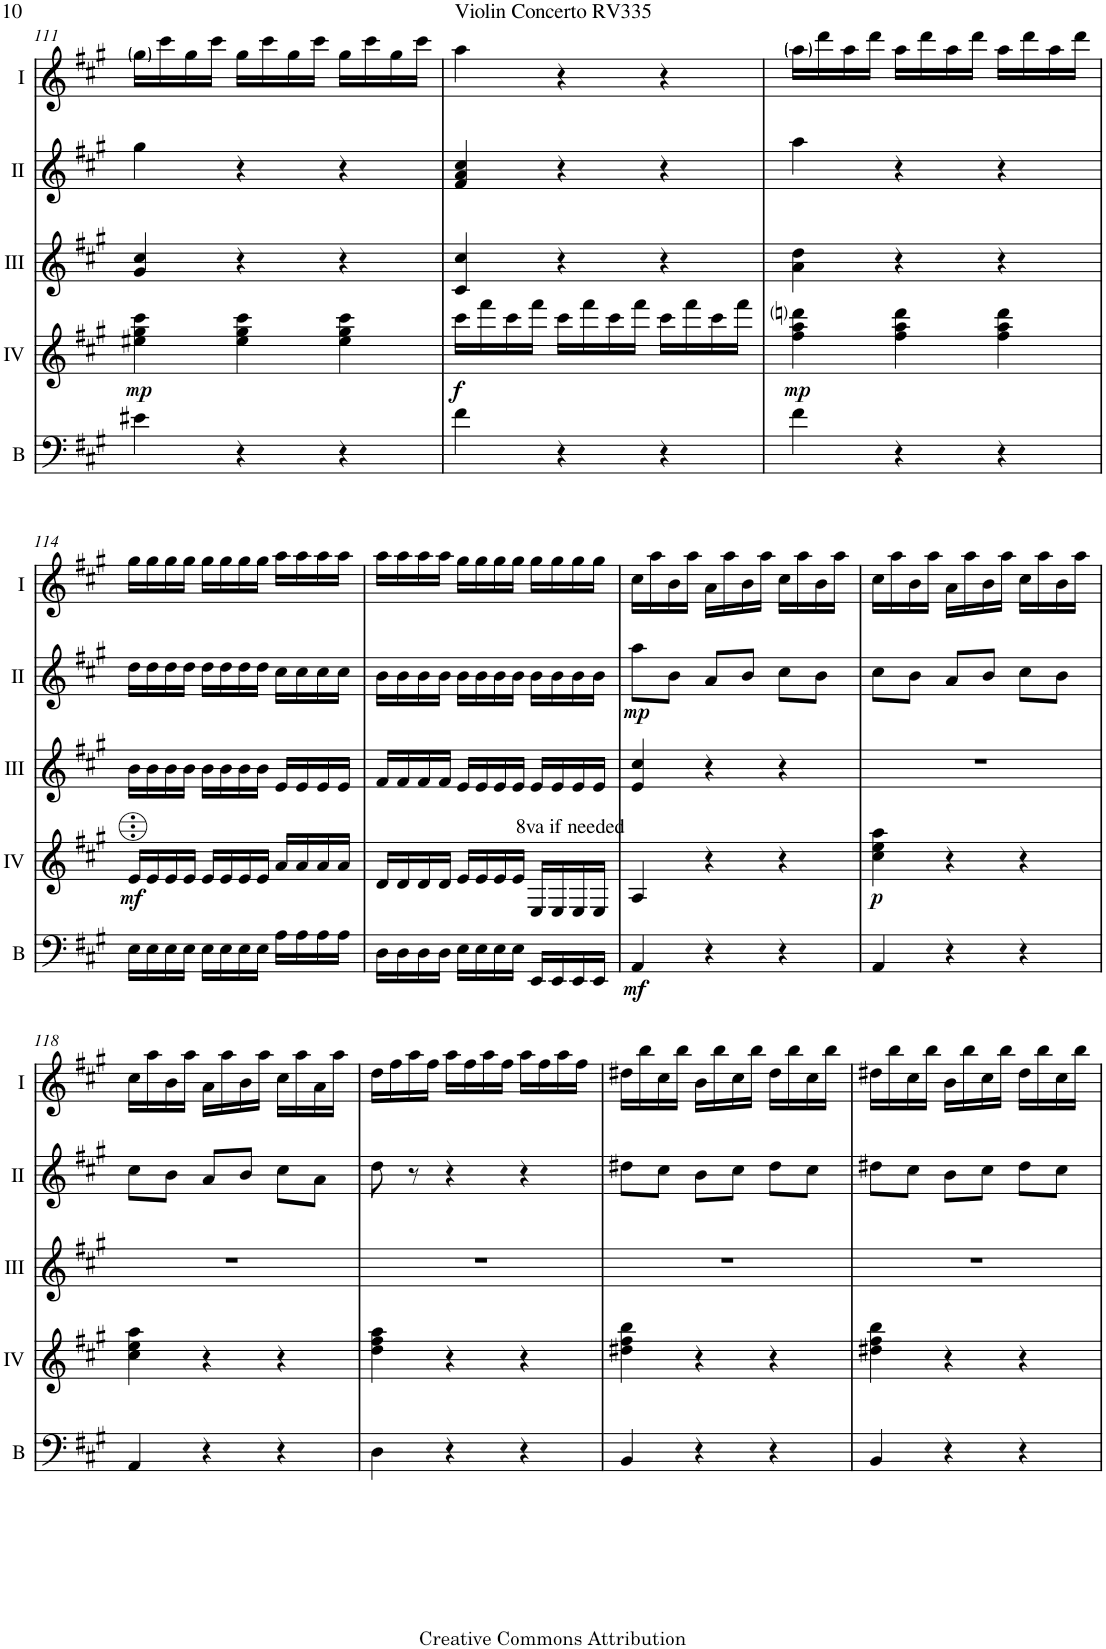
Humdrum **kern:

**kern	**dynam	**kern	**dynam	**kern	**kern	**dynam	**kern
*part5	*part5	*part4	*part4	*part3	*part2	*part2	*part1
*staff5	*staff5	*staff4	*staff4	*staff3	*staff2	*staff2	*staff1
*I"Bass	*	*I"Acc. 4	*	*I"Acc. 3	*I"Acc. 2	*	*I"Acc. 1
*I'B	*	*	*	*	*	*	*
!!LO:PB:g=z
*clefF4	*	*clefG2	*	*clefG2	*clefG2	*	*clefG2
*Trd7c12	*	*Trd7c12	*	*	*	*	*
*k[f#c#g#]	*	*k[f#c#g#]	*	*k[f#c#g#]	*k[f#c#g#]	*	*k[f#c#g#]
*M3/4	*	*M3/4	*	*M3/4	*M3/4	*	*M3/4
=111	=111	=111	=111	=111	=111	=111	=111
!	!	!	!LO:DY:b	!	!	!	!
4e#X\	.	4ee#X\ 4gg#\ 4ccc#\	mp	4g#/ 4cc#/	4gg#\	.	16gg#\LL
.	.	.	.	.	.	.	16ccc#\
.	.	.	.	.	.	.	16gg#\
.	.	.	.	.	.	.	16ccc#\JJ
4r	.	4ee#\ 4gg#\ 4ccc#\	.	4r	4r	.	16gg#\LL
.	.	.	.	.	.	.	16ccc#\
.	.	.	.	.	.	.	16gg#\
.	.	.	.	.	.	.	16ccc#\JJ
4r	.	4ee#\ 4gg#\ 4ccc#\	.	4r	4r	.	16gg#\LL
.	.	.	.	.	.	.	16ccc#\
.	.	.	.	.	.	.	16gg#\
.	.	.	.	.	.	.	16ccc#\JJ
=112	=112	=112	=112	=112	=112	=112	=112
!	!	!	!LO:DY:b	!	!	!	!
4f#\	.	16ccc#\LL	f	4c#/ 4cc#/	4f#/ 4a/ 4cc#/	.	4aa\
.	.	16fff#\	.	.	.	.	.
.	.	16ccc#\	.	.	.	.	.
.	.	16fff#\JJ	.	.	.	.	.
4r	.	16ccc#\LL	.	4r	4r	.	4r
.	.	16fff#\	.	.	.	.	.
.	.	16ccc#\	.	.	.	.	.
.	.	16fff#\JJ	.	.	.	.	.
4r	.	16ccc#\LL	.	4r	4r	.	4r
.	.	16fff#\	.	.	.	.	.
.	.	16ccc#\	.	.	.	.	.
.	.	16fff#\JJ	.	.	.	.	.
=113	=113	=113	=113	=113	=113	=113	=113
!	!	!	!LO:DY:b	!	!	!	!
4f#\	.	4ff#\ 4aa\ 4dddni\	mp	4a\ 4dd\	4aa\	.	16aa\LL
.	.	.	.	.	.	.	16ddd\
.	.	.	.	.	.	.	16aa\
.	.	.	.	.	.	.	16ddd\JJ
4r	.	4ff#\ 4aa\ 4ddd\	.	4r	4r	.	16aa\LL
.	.	.	.	.	.	.	16ddd\
.	.	.	.	.	.	.	16aa\
.	.	.	.	.	.	.	16ddd\JJ
4r	.	4ff#\ 4aa\ 4ddd\	.	4r	4r	.	16aa\LL
.	.	.	.	.	.	.	16ddd\
.	.	.	.	.	.	.	16aa\
.	.	.	.	.	.	.	16ddd\JJ
!!LO:LB:g=z
=114	=114	=114	=114	=114	=114	=114	=114
!	!	!	!LO:DY:b	!	!	!	!
16E\LL	.	16e/LL	mf	16b\LL	16dd\LL	.	16gg#\LL
16E\	.	16e/	.	16b\	16dd\	.	16gg#\
16E\	.	16e/	.	16b\	16dd\	.	16gg#\
16E\JJ	.	16e/JJ	.	16b\JJ	16dd\JJ	.	16gg#\JJ
16E\LL	.	16e/LL	.	16b\LL	16dd\LL	.	16gg#\LL
16E\	.	16e/	.	16b\	16dd\	.	16gg#\
16E\	.	16e/	.	16b\	16dd\	.	16gg#\
16E\JJ	.	16e/JJ	.	16b\JJ	16dd\JJ	.	16gg#\JJ
16A\LL	.	16a/LL	.	16e/LL	16cc#\LL	.	16aa\LL
16A\	.	16a/	.	16e/	16cc#\	.	16aa\
16A\	.	16a/	.	16e/	16cc#\	.	16aa\
16A\JJ	.	16a/JJ	.	16e/JJ	16cc#\JJ	.	16aa\JJ
=115	=115	=115	=115	=115	=115	=115	=115
16D\LL	.	16d/LL	.	16f#/LL	16b\LL	.	16aa\LL
16D\	.	16d/	.	16f#/	16b\	.	16aa\
16D\	.	16d/	.	16f#/	16b\	.	16aa\
16D\JJ	.	16d/JJ	.	16f#/JJ	16b\JJ	.	16aa\JJ
16E\LL	.	16e/LL	.	16e/LL	16b\LL	.	16gg#\LL
16E\	.	16e/	.	16e/	16b\	.	16gg#\
16E\	.	16e/	.	16e/	16b\	.	16gg#\
16E\JJ	.	16e/JJ	.	16e/JJ	16b\JJ	.	16gg#\JJ
!	!	!LO:TX:a:t=8va if needed	!	!	!	!	!
16EE/LL	.	16E/LL	.	16e/LL	16b\LL	.	16gg#\LL
16EE/	.	16E/	.	16e/	16b\	.	16gg#\
16EE/	.	16E/	.	16e/	16b\	.	16gg#\
16EE/JJ	.	16E/JJ	.	16e/JJ	16b\JJ	.	16gg#\JJ
=116	=116	=116	=116	=116	=116	=116	=116
!	!LO:DY:b	!	!	!	!	!LO:DY:b	!
4AA/	mf	4A/	.	4e/ 4cc#/	8aa\L	mp	16cc#\LL
.	.	.	.	.	.	.	16aa\
.	.	.	.	.	8b\J	.	16b\
.	.	.	.	.	.	.	16aa\JJ
4r	.	4r	.	4r	8a/L	.	16a\LL
.	.	.	.	.	.	.	16aa\
.	.	.	.	.	8b/J	.	16b\
.	.	.	.	.	.	.	16aa\JJ
4r	.	4r	.	4r	8cc#\L	.	16cc#\LL
.	.	.	.	.	.	.	16aa\
.	.	.	.	.	8b\J	.	16b\
.	.	.	.	.	.	.	16aa\JJ
=117	=117	=117	=117	=117	=117	=117	=117
!	!	!	!LO:DY:b	!	!	!	!
4AA/	.	4cc#\ 4ee\ 4aa\	p	2.r	8cc#\L	.	16cc#\LL
.	.	.	.	.	.	.	16aa\
.	.	.	.	.	8b\J	.	16b\
.	.	.	.	.	.	.	16aa\JJ
4r	.	4r	.	.	8a/L	.	16a\LL
.	.	.	.	.	.	.	16aa\
.	.	.	.	.	8b/J	.	16b\
.	.	.	.	.	.	.	16aa\JJ
4r	.	4r	.	.	8cc#\L	.	16cc#\LL
.	.	.	.	.	.	.	16aa\
.	.	.	.	.	8b\J	.	16b\
.	.	.	.	.	.	.	16aa\JJ
!!LO:LB:g=z
=118	=118	=118	=118	=118	=118	=118	=118
4AA/	.	4cc#\ 4ee\ 4aa\	.	2.r	8cc#\L	.	16cc#\LL
.	.	.	.	.	.	.	16aa\
.	.	.	.	.	8b\J	.	16b\
.	.	.	.	.	.	.	16aa\JJ
4r	.	4r	.	.	8a/L	.	16a\LL
.	.	.	.	.	.	.	16aa\
.	.	.	.	.	8b/J	.	16b\
.	.	.	.	.	.	.	16aa\JJ
4r	.	4r	.	.	8cc#\L	.	16cc#\LL
.	.	.	.	.	.	.	16aa\
.	.	.	.	.	8a\J	.	16a\
.	.	.	.	.	.	.	16aa\JJ
=119	=119	=119	=119	=119	=119	=119	=119
4D\	.	4dd\ 4ff#\ 4aa\	.	2.r	8dd\	.	16dd\LL
.	.	.	.	.	.	.	16ff#\
.	.	.	.	.	8r	.	16aa\
.	.	.	.	.	.	.	16ff#\JJ
4r	.	4r	.	.	4r	.	16aa\LL
.	.	.	.	.	.	.	16ff#\
.	.	.	.	.	.	.	16aa\
.	.	.	.	.	.	.	16ff#\JJ
4r	.	4r	.	.	4r	.	16aa\LL
.	.	.	.	.	.	.	16ff#\
.	.	.	.	.	.	.	16aa\
.	.	.	.	.	.	.	16ff#\JJ
=120	=120	=120	=120	=120	=120	=120	=120
4BB/	.	4dd#X\ 4ff#\ 4bb\	.	2.r	8dd#X\L	.	16dd#X\LL
.	.	.	.	.	.	.	16bb\
.	.	.	.	.	8cc#\J	.	16cc#\
.	.	.	.	.	.	.	16bb\JJ
4r	.	4r	.	.	8b\L	.	16b\LL
.	.	.	.	.	.	.	16bb\
.	.	.	.	.	8cc#\J	.	16cc#\
.	.	.	.	.	.	.	16bb\JJ
4r	.	4r	.	.	8dd#\L	.	16dd#\LL
.	.	.	.	.	.	.	16bb\
.	.	.	.	.	8cc#\J	.	16cc#\
.	.	.	.	.	.	.	16bb\JJ
=121	=121	=121	=121	=121	=121	=121	=121
4BB/	.	4dd#X\ 4ff#\ 4bb\	.	2.r	8dd#X\L	.	16dd#X\LL
.	.	.	.	.	.	.	16bb\
.	.	.	.	.	8cc#\J	.	16cc#\
.	.	.	.	.	.	.	16bb\JJ
4r	.	4r	.	.	8b\L	.	16b\LL
.	.	.	.	.	.	.	16bb\
.	.	.	.	.	8cc#\J	.	16cc#\
.	.	.	.	.	.	.	16bb\JJ
4r	.	4r	.	.	8dd#\L	.	16dd#\LL
.	.	.	.	.	.	.	16bb\
.	.	.	.	.	8cc#\J	.	16cc#\
.	.	.	.	.	.	.	16bb\JJ
=	=	=	=	=	=	=	=
*-	*-	*-	*-	*-	*-	*-	*-
